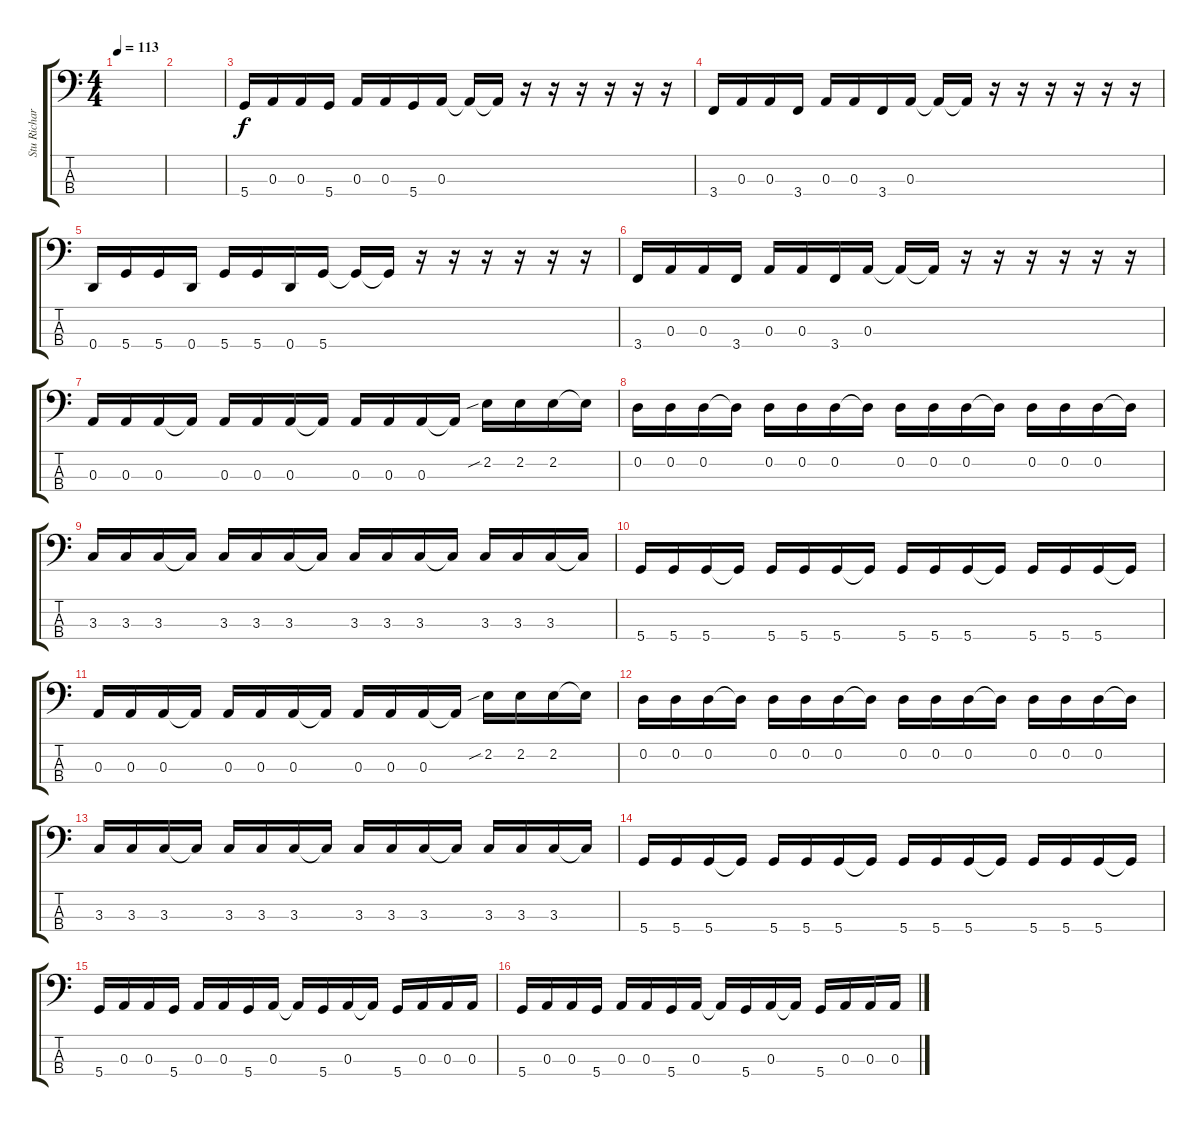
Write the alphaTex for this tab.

\track ("Stu Richardson" "Stu Richar") {instrument fretlessbass}
\staff {score tabs}
\tuning (G2 D2 A1 D1) {hide}
\ts (4 4)
\tempo 113
\clef f4
\ks c
|
|
5.4.16 0.3.16 0.3.16 5.4.16 0.3.16 0.3.16 5.4.16 0.3.16 0.3{t}.16 0.3{t}.16 r.16 r.16 r.16 r.16 r.16 r.16 |
3.4.16 0.3.16 0.3.16 3.4.16 0.3.16 0.3.16 3.4.16 0.3.16 0.3{t}.16 0.3{t}.16 r.16 r.16 r.16 r.16 r.16 r.16 |
0.4.16 5.4.16 5.4.16 0.4.16 5.4.16 5.4.16 0.4.16 5.4.16 5.4{t}.16 5.4{t}.16 r.16 r.16 r.16 r.16 r.16 r.16 |
3.4.16 0.3.16 0.3.16 3.4.16 0.3.16 0.3.16 3.4.16 0.3.16 0.3{t}.16 0.3{t}.16 r.16 r.16 r.16 r.16 r.16 r.16 |
0.3.16 0.3.16 0.3.16 0.3{t}.16 0.3.16 0.3.16 0.3.16 0.3{t}.16 0.3.16 0.3.16 0.3.16 0.3{t}.16 2.2{sib}.16 2.2.16 2.2.16 2.2{t}.16 |
0.2.16 0.2.16 0.2.16 0.2{t}.16 0.2.16 0.2.16 0.2.16 0.2{t}.16 0.2.16 0.2.16 0.2.16 0.2{t}.16 0.2.16 0.2.16 0.2.16 0.2{t}.16 |
3.3.16 3.3.16 3.3.16 3.3{t}.16 3.3.16 3.3.16 3.3.16 3.3{t}.16 3.3.16 3.3.16 3.3.16 3.3{t}.16 3.3.16 3.3.16 3.3.16 3.3{t}.16 |
5.4.16 5.4.16 5.4.16 5.4{t}.16 5.4.16 5.4.16 5.4.16 5.4{t}.16 5.4.16 5.4.16 5.4.16 5.4{t}.16 5.4.16 5.4.16 5.4.16 5.4{t}.16 |
0.3.16 0.3.16 0.3.16 0.3{t}.16 0.3.16 0.3.16 0.3.16 0.3{t}.16 0.3.16 0.3.16 0.3.16 0.3{t}.16 2.2{sib}.16 2.2.16 2.2.16 2.2{t}.16 |
0.2.16 0.2.16 0.2.16 0.2{t}.16 0.2.16 0.2.16 0.2.16 0.2{t}.16 0.2.16 0.2.16 0.2.16 0.2{t}.16 0.2.16 0.2.16 0.2.16 0.2{t}.16 |
3.3.16 3.3.16 3.3.16 3.3{t}.16 3.3.16 3.3.16 3.3.16 3.3{t}.16 3.3.16 3.3.16 3.3.16 3.3{t}.16 3.3.16 3.3.16 3.3.16 3.3{t}.16 |
5.4.16 5.4.16 5.4.16 5.4{t}.16 5.4.16 5.4.16 5.4.16 5.4{t}.16 5.4.16 5.4.16 5.4.16 5.4{t}.16 5.4.16 5.4.16 5.4.16 5.4{t}.16 |
5.4.16 0.3.16 0.3.16 5.4.16 0.3.16 0.3.16 5.4.16 0.3.16 0.3{t}.16 5.4.16 0.3.16 0.3{t}.16 5.4.16 0.3.16 0.3.16 0.3.16 |
5.4.16 0.3.16 0.3.16 5.4.16 0.3.16 0.3.16 5.4.16 0.3.16 0.3{t}.16 5.4.16 0.3.16 0.3{t}.16 5.4.16 0.3.16 0.3.16 0.3.16
